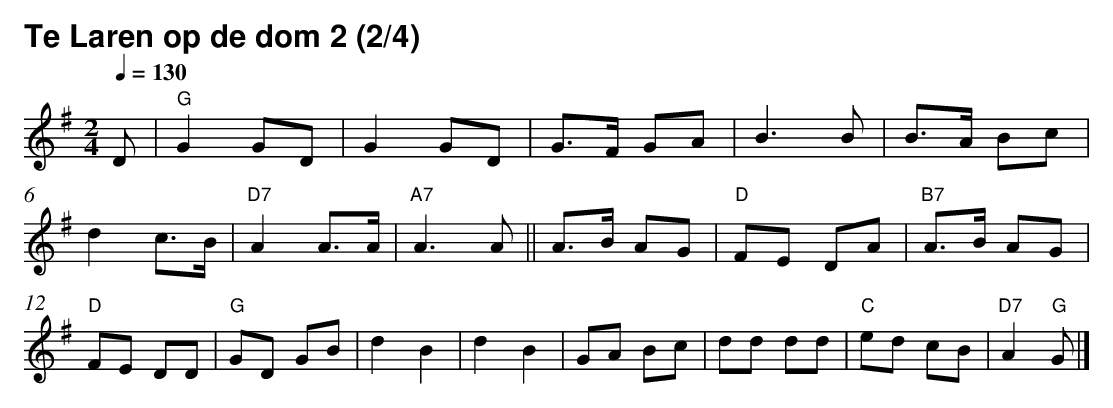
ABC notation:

X:1
T:Te Laren op de dom 2 (2/4)
L:1/8
M:2/4
Q:1/4=130
K:G
D|"G"G2GD|G2GD|G>F GA| B2>B2|B>A Bc|d2c>B|"D7"A2A>A|"A7"A2>A2||A>B AG|"D"FE DA|
"B7"A>B AG|"D"FE DD| "G"GD GB| d2B2|d2B2|GA Bc|dd dd|"C"ed cB|"D7"A2"G"G|]
